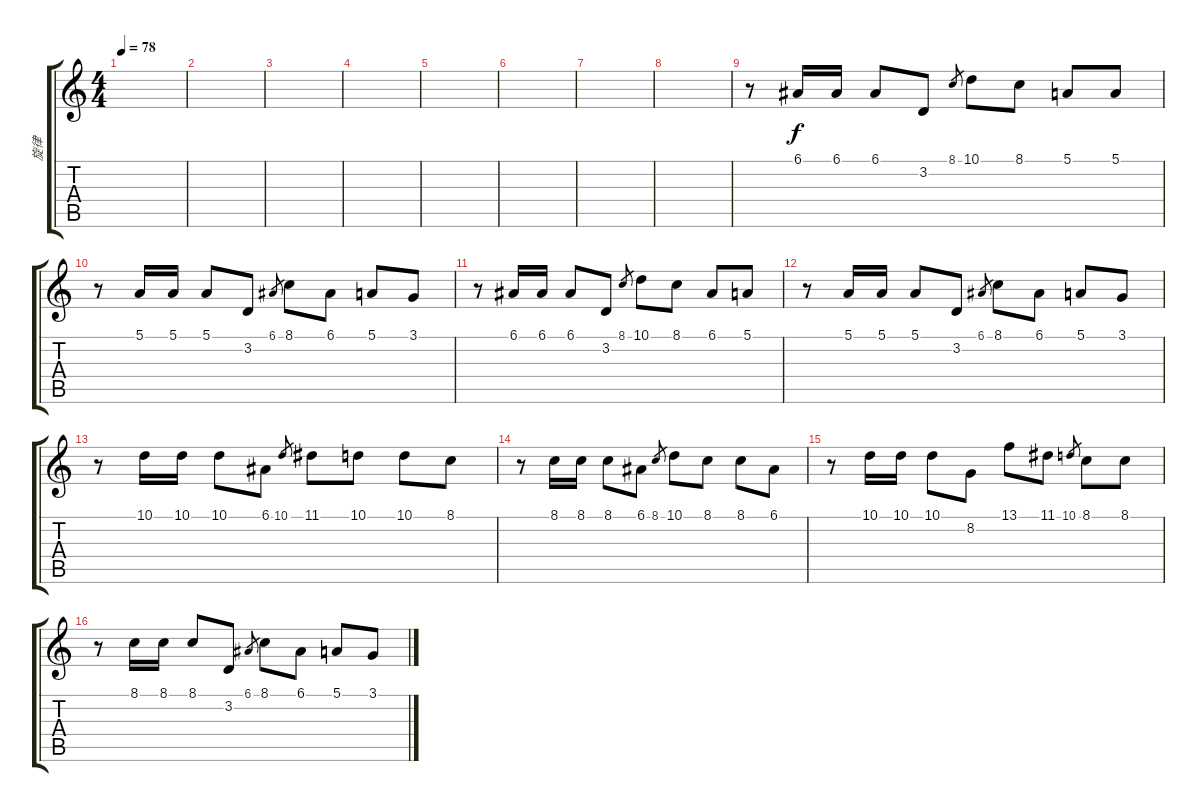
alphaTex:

\track ("旋律" "旋律") {instrument lead3calliope}
\staff {score tabs}
\tuning (E4 B3 G3 D3 A2 E2) {hide}
\ts (4 4)
\tempo 78
\clef g2
\ks c
|
|
|
|
|
|
|
|
r.8 6.1.16 6.1.16 6.1.8 3.2.8 8.1.8{gr} 10.1.8 8.1.8 5.1.8 5.1.8 |
r.8 5.1.16 5.1.16 5.1.8 3.2.8 6.1.8{gr} 8.1.8 6.1.8 5.1.8 3.1.8 |
r.8 6.1.16 6.1.16 6.1.8 3.2.8 8.1.8{gr} 10.1.8 8.1.8 6.1.8 5.1.8 |
r.8 5.1.16 5.1.16 5.1.8 3.2.8 6.1.8{gr} 8.1.8 6.1.8 5.1.8 3.1.8 |
r.8 10.1.16 10.1.16 10.1.8 6.1.8 10.1.8{gr} 11.1.8 10.1.8 10.1.8 8.1.8 |
r.8 8.1.16 8.1.16 8.1.8 6.1.8 8.1.8{gr} 10.1.8 8.1.8 8.1.8 6.1.8 |
r.8 10.1.16 10.1.16 10.1.8 8.2.8 13.1.8 11.1.8 10.1.8{gr} 8.1.8 8.1.8 |
r.8 8.1.16 8.1.16 8.1.8 3.2.8 6.1.8{gr} 8.1.8 6.1.8 5.1.8 3.1.8
